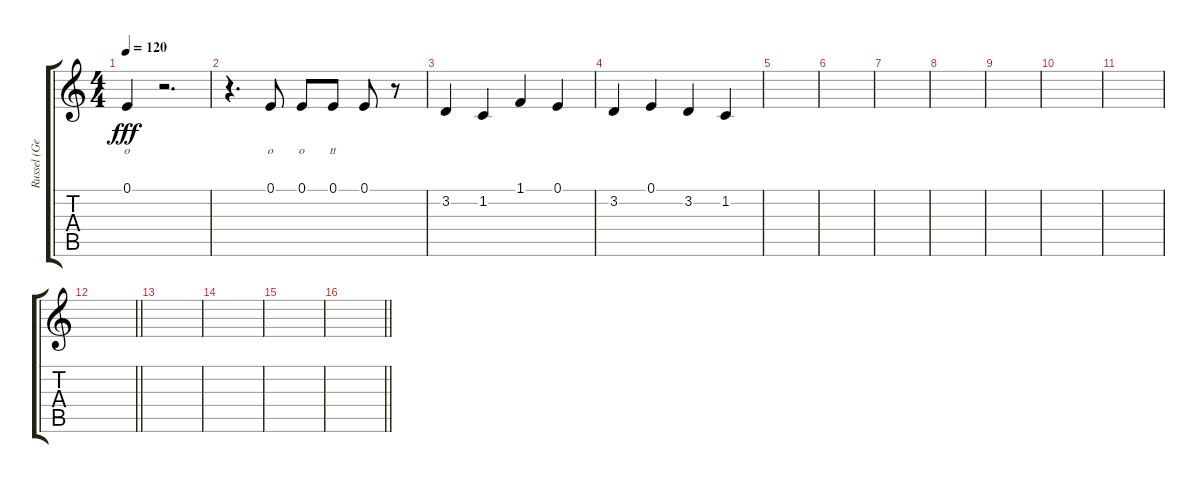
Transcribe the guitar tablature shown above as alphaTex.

\track ("Russel (Gesang)" "Russel (Ge") {instrument lead1square}
\staff {score tabs}
\tuning (E4 B3 G3 D3 A2 E2) {hide}
\ts (4 4)
\tempo 120
\clef g2
\ks c
0.1.4{lyrics (0 "o") lyrics (1 "") lyrics (2 "") lyrics (3 "") lyrics (4 "") dy fff} r.2{d} |
r.4{d} 0.1.8{lyrics (0 "o") lyrics (1 "") lyrics (2 "") lyrics (3 "") lyrics (4 "")} 0.1.8{lyrics (0 "o") lyrics (1 "") lyrics (2 "") lyrics (3 "") lyrics (4 "")} 0.1.8{lyrics (0 "tt") lyrics (1 "") lyrics (2 "") lyrics (3 "") lyrics (4 "")} 0.1.8 r.8 |
3.2.4 1.2.4 1.1.4 0.1.4 |
3.2.4 0.1.4 3.2.4 1.2.4 |
|
|
|
|
|
|
|
\barLineRight lightlight
|
|
|
|
\barLineRight lightlight
